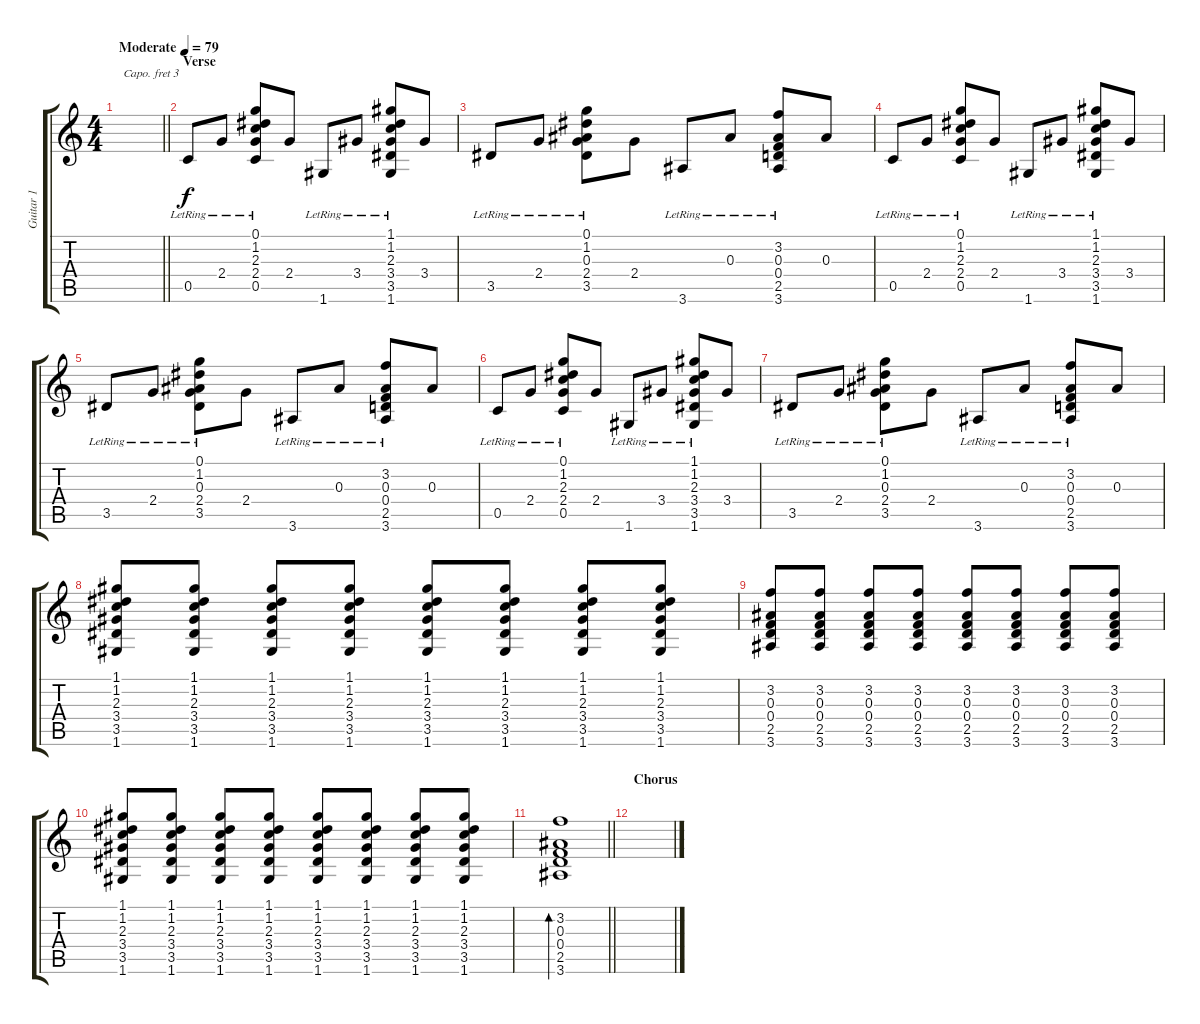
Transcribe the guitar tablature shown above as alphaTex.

\track ("Guitar 1" "Guitar 1") {instrument acousticguitarsteel}
\staff {score tabs}
\capo 3
\tuning (E4 B3 G3 D3 A2 E2) {hide}
\ts (4 4)
\tempo (79 "Moderate")
\clef g2
\barLineRight lightlight
\ks c
|
\section ("" "Verse")
0.5{lr}.8 2.4{lr}.8 (0.1{lr} 1.2{lr} 2.3{lr} 2.4{lr} 0.5{lr}).8 2.4.8 1.6{lr}.8 3.4{lr}.8 (1.1{lr} 1.2{lr} 2.3{lr} 3.4{lr} 3.5{lr} 1.6{lr}).8 3.4.8 |
3.5{lr}.8 2.4{lr}.8 (0.1{lr} 1.2{lr} 0.3{lr} 2.4{lr} 3.5{lr}).8 2.4.8 3.6{lr}.8 0.3{lr}.8 (3.2{lr} 0.3{lr} 0.4{lr} 2.5{lr} 3.6{lr}).8 0.3.8 |
0.5{lr}.8 2.4{lr}.8 (0.1{lr} 1.2{lr} 2.3{lr} 2.4{lr} 0.5{lr}).8 2.4.8 1.6{lr}.8 3.4{lr}.8 (1.1{lr} 1.2{lr} 2.3{lr} 3.4{lr} 3.5{lr} 1.6{lr}).8 3.4.8 |
3.5{lr}.8 2.4{lr}.8 (0.1{lr} 1.2{lr} 0.3{lr} 2.4{lr} 3.5{lr}).8 2.4.8 3.6{lr}.8 0.3{lr}.8 (3.2{lr} 0.3{lr} 0.4{lr} 2.5{lr} 3.6{lr}).8 0.3.8 |
0.5{lr}.8 2.4{lr}.8 (0.1{lr} 1.2{lr} 2.3{lr} 2.4{lr} 0.5{lr}).8 2.4.8 1.6{lr}.8 3.4{lr}.8 (1.1{lr} 1.2{lr} 2.3{lr} 3.4{lr} 3.5{lr} 1.6{lr}).8 3.4.8 |
3.5{lr}.8 2.4{lr}.8 (0.1{lr} 1.2{lr} 0.3{lr} 2.4{lr} 3.5{lr}).8 2.4.8 3.6{lr}.8 0.3{lr}.8 (3.2{lr} 0.3{lr} 0.4{lr} 2.5{lr} 3.6{lr}).8 0.3.8 |
(1.1 1.2 2.3 3.4 3.5 1.6).8 (1.1 1.2 2.3 3.4 3.5 1.6).8 (1.1 1.2 2.3 3.4 3.5 1.6).8 (1.1 1.2 2.3 3.4 3.5 1.6).8 (1.1 1.2 2.3 3.4 3.5 1.6).8 (1.1 1.2 2.3 3.4 3.5 1.6).8 (1.1 1.2 2.3 3.4 3.5 1.6).8 (1.1 1.2 2.3 3.4 3.5 1.6).8 |
(3.2 0.3 0.4 2.5 3.6).8 (3.2 0.3 0.4 2.5 3.6).8 (3.2 0.3 0.4 2.5 3.6).8 (3.2 0.3 0.4 2.5 3.6).8 (3.2 0.3 0.4 2.5 3.6).8 (3.2 0.3 0.4 2.5 3.6).8 (3.2 0.3 0.4 2.5 3.6).8 (3.2 0.3 0.4 2.5 3.6).8 |
(1.1 1.2 2.3 3.4 3.5 1.6).8 (1.1 1.2 2.3 3.4 3.5 1.6).8 (1.1 1.2 2.3 3.4 3.5 1.6).8 (1.1 1.2 2.3 3.4 3.5 1.6).8 (1.1 1.2 2.3 3.4 3.5 1.6).8 (1.1 1.2 2.3 3.4 3.5 1.6).8 (1.1 1.2 2.3 3.4 3.5 1.6).8 (1.1 1.2 2.3 3.4 3.5 1.6).8 |
\barLineRight lightlight
(3.2 0.3 0.4 2.5 3.6).1{bd 60} |
\section ("" "Chorus")
